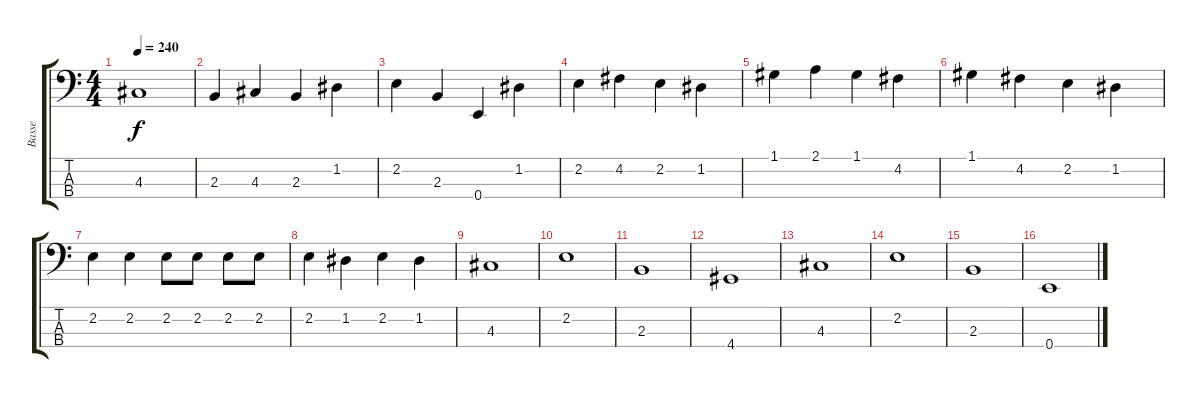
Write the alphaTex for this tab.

\track ("Basse" "Basse") {instrument electricbassfinger}
\staff {score tabs}
\tuning (G2 D2 A1 E1) {hide}
\ts (4 4)
\tempo 240
\clef f4
\ks c
4.3.1{dy f} |
2.3.4 4.3.4 2.3.4 1.2.4 |
2.2.4 2.3.4 0.4.4 1.2.4 |
2.2.4 4.2.4 2.2.4 1.2.4 |
1.1.4 2.1.4 1.1.4 4.2.4 |
1.1.4 4.2.4 2.2.4 1.2.4 |
2.2.4 2.2.4 2.2.8 2.2.8 2.2.8 2.2.8 |
2.2.4 1.2.4 2.2.4 1.2.4 |
\section ("" "")
4.3.1 |
2.2.1 |
2.3.1 |
4.4.1 |
4.3.1 |
2.2.1 |
2.3.1 |
0.4.1
